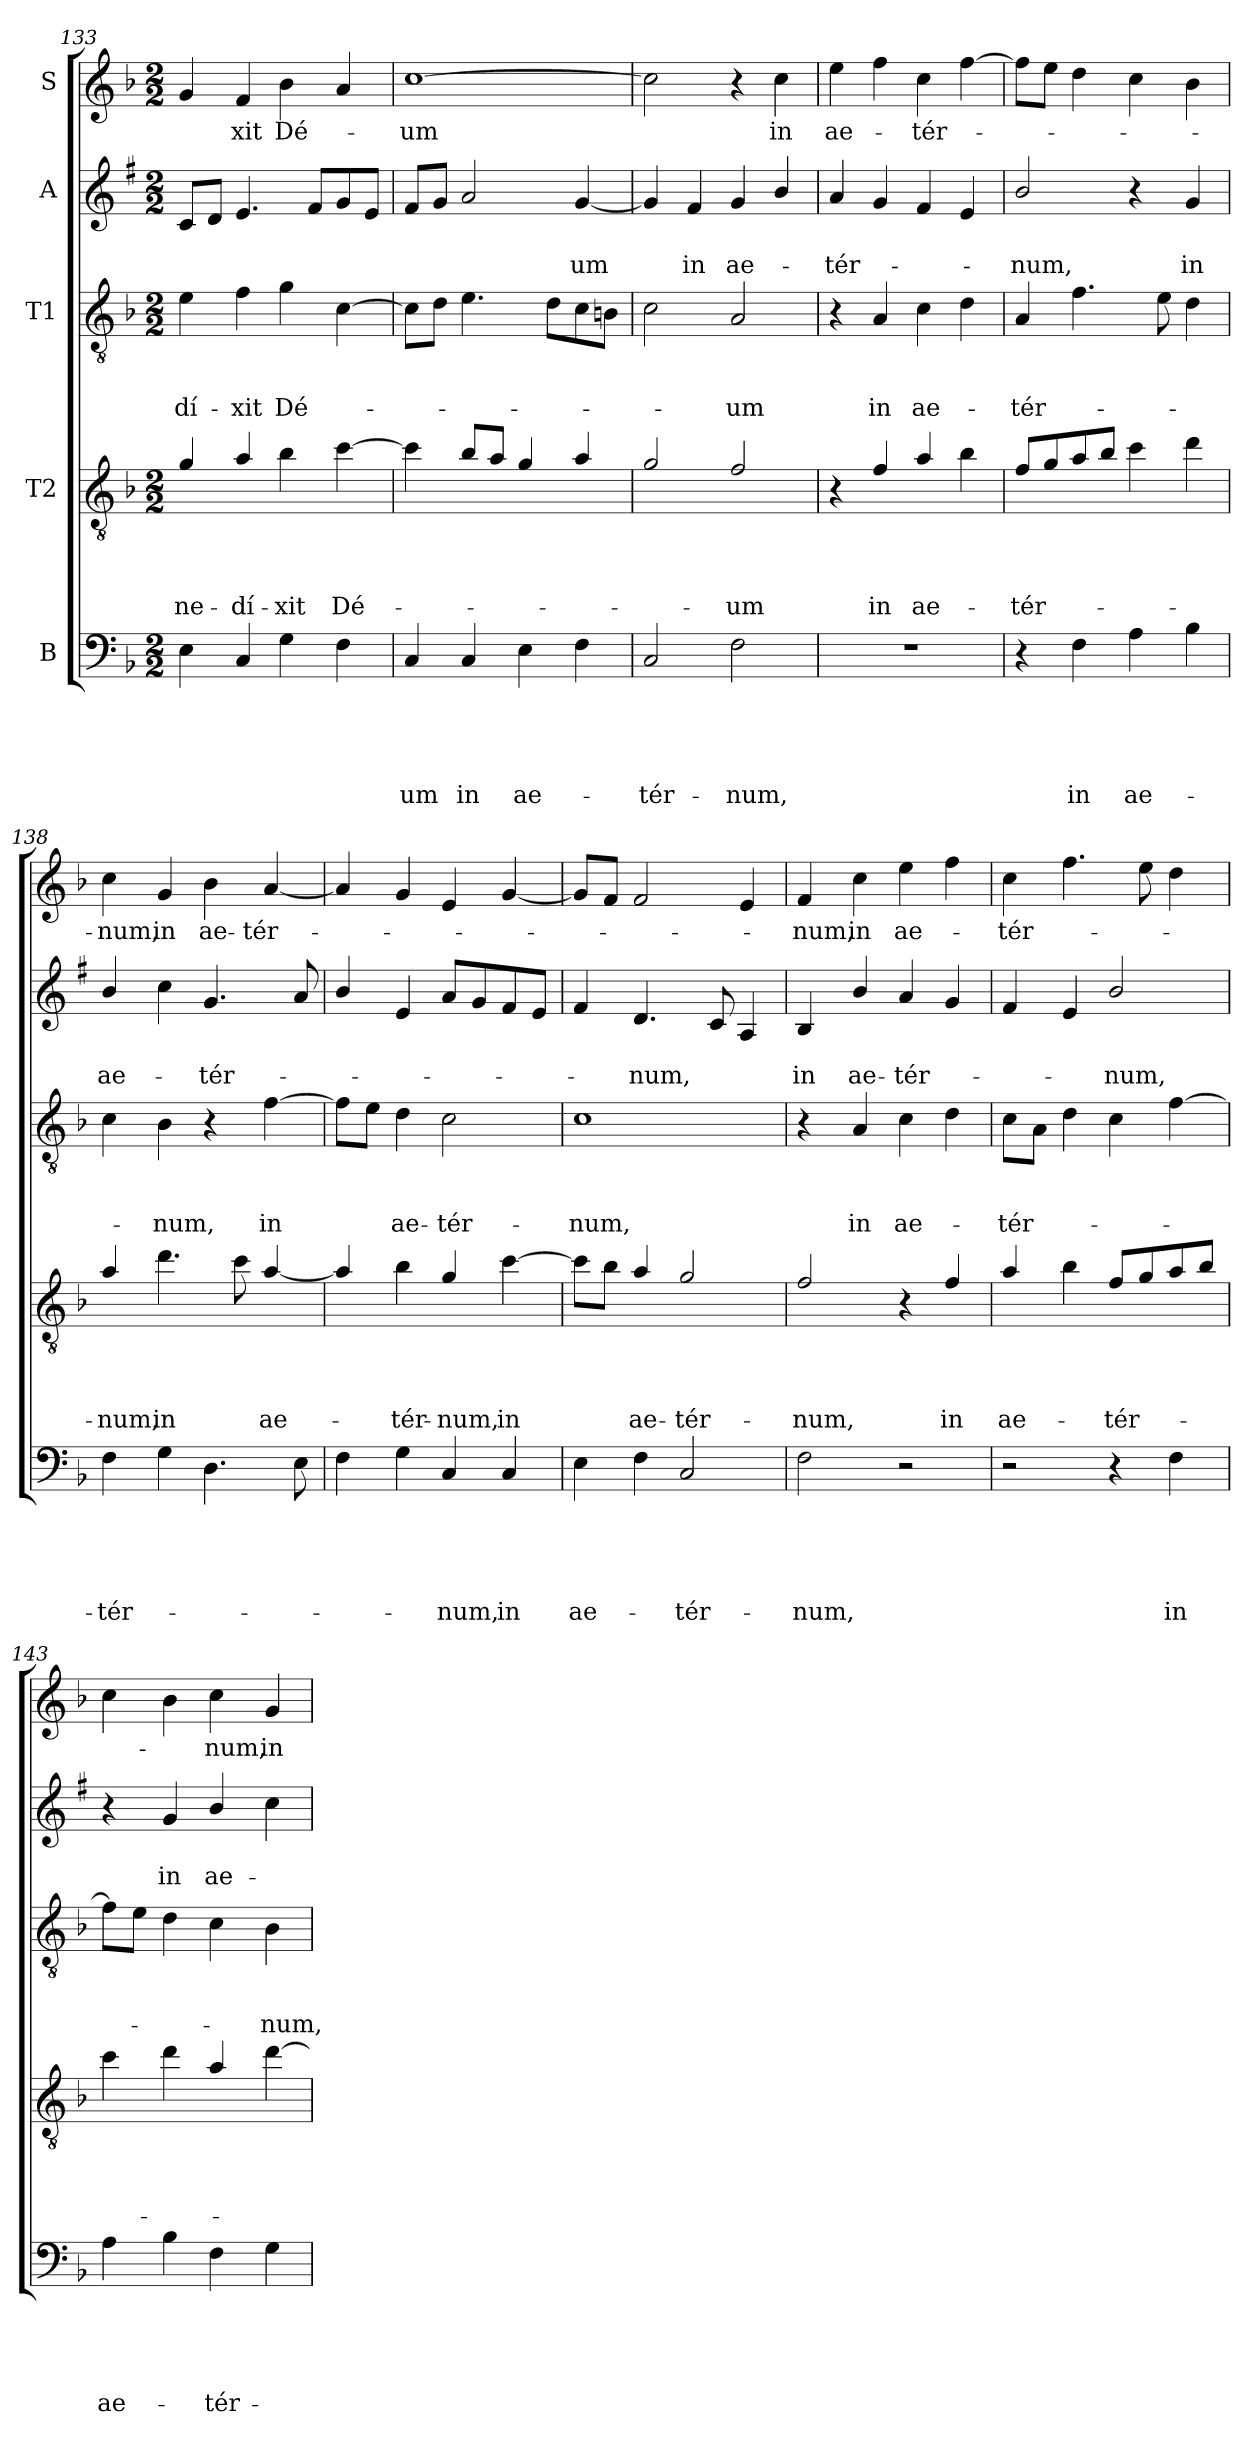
**kern	**text	**text	**text	**text	**text	**kern	**text	**text	**text	**text	**kern	**text	**text	**text	**kern	**text	**text	**kern	**text
*part5	*part5	*part5	*part5	*part5	*part5	*part4	*part4	*part4	*part4	*part4	*part3	*part3	*part3	*part3	*part2	*part2	*part2	*part1	*part1
*staff5	*staff5	*staff5	*staff5	*staff5	*staff5	*staff4	*staff4	*staff4	*staff4	*staff4	*staff3	*staff3	*staff3	*staff3	*staff2	*staff2	*staff2	*staff1	*staff1
*I"B	*	*	*	*	*	*I"T2	*	*	*	*	*I"T1	*	*	*	*I"A	*	*	*I"S	*
!!LO:PB:g=z
*clefF4	*	*	*	*	*	*clefGv2	*	*	*	*	*clefGv2	*	*	*	*clefG2	*	*	*clefG2	*
*	*	*	*	*	*	*ITrd8c14	*	*	*	*	*	*	*	*	*ITrd1c2	*	*	*	*
*k[b-]	*	*	*	*	*	*k[b-]	*	*	*	*	*k[b-]	*	*	*	*k[b-]	*	*	*k[b-]	*
*F:	*	*	*	*	*	*F:	*	*	*	*	*F:	*	*	*	*F:	*	*	*F:	*
*M2/2	*	*	*	*	*	*M2/2	*	*	*	*	*M2/2	*	*	*	*M2/2	*	*	*M2/2	*
=133	=133	=133	=133	=133	=133	=133	=133	=133	=133	=133	=133	=133	=133	=133	=133	=133	=133	=133	=133
!	!	!	!	!	!	!	!	!	!	!LO:LY:b	!	!	!	!LO:LY:b	!	!	!	!	!
4E\	.	.	.	.	.	4G/	.	.	.	-ne-	4e\	.	.	-dí-	8B-/L	.	.	4g/	.
.	.	.	.	.	.	.	.	.	.	.	.	.	.	.	8c/J	.	.	.	.
!	!	!	!	!	!	!	!	!	!	!LO:LY:b	!	!	!	!LO:LY:b	!	!	!	!	!LO:LY:b
4C/	.	.	.	.	.	4A/	.	.	.	-dí-	4f\	.	.	-xit	4.d/	.	.	4f/	-xit
!	!	!	!	!	!	!	!	!	!	!LO:LY:b	!	!	!	!LO:LY:b	!	!	!	!	!LO:LY:b
4G\	.	.	.	.	.	4B-\	.	.	.	-xit	4g\	.	.	Dé-	.	.	.	4b-\	Dé-
.	.	.	.	.	.	.	.	.	.	.	.	.	.	.	8e/L	.	.	.	.
!	!	!	!	!	!	!	!	!	!	!LO:LY:b	!	!	!	!	!	!	!	!	!
4F\	.	.	.	.	.	[4c\	.	.	.	Dé-	[4c\	.	.	.	8f/	.	.	4a/	.
.	.	.	.	.	.	.	.	.	.	.	.	.	.	.	8d/J	.	.	.	.
=134	=134	=134	=134	=134	=134	=134	=134	=134	=134	=134	=134	=134	=134	=134	=134	=134	=134	=134	=134
!	!	!	!	!	!LO:LY:b	!	!	!	!	!	!	!	!	!	!	!	!	!	!LO:LY:b
4C/	.	.	.	.	-um	4c\]	.	.	.	.	8c\L]	.	.	.	8e/L	.	.	[1cc	-um
.	.	.	.	.	.	.	.	.	.	.	8d\J	.	.	.	8f/J	.	.	.	.
!	!	!	!	!	!LO:LY:b	!	!	!	!	!	!	!	!	!	!	!	!	!	!
4C/	.	.	.	.	in	8B-/L	.	.	.	.	4.e\	.	.	.	2g/	.	.	.	.
.	.	.	.	.	.	8A/J	.	.	.	.	.	.	.	.	.	.	.	.	.
!	!	!	!	!	!LO:LY:b	!	!	!	!	!	!	!	!	!	!	!	!	!	!
4E\	.	.	.	.	ae-	4G/	.	.	.	.	.	.	.	.	.	.	.	.	.
.	.	.	.	.	.	.	.	.	.	.	8d\L	.	.	.	.	.	.	.	.
!	!	!	!	!	!	!	!	!	!	!	!	!	!	!	!	!	!LO:LY:b	!	!
4F\	.	.	.	.	.	4A/	.	.	.	.	8c\	.	.	.	[4f/	.	-um	.	.
.	.	.	.	.	.	.	.	.	.	.	8Bni\J	.	.	.	.	.	.	.	.
=135	=135	=135	=135	=135	=135	=135	=135	=135	=135	=135	=135	=135	=135	=135	=135	=135	=135	=135	=135
!	!	!	!	!	!LO:LY:b	!	!	!	!	!	!	!	!	!	!	!	!	!	!
2C/	.	.	.	.	-tér-	2G/	.	.	.	.	2c\	.	.	.	4f/]	.	.	2cc\]	.
!	!	!	!	!	!	!	!	!	!	!	!	!	!	!	!	!	!LO:LY:b	!	!
.	.	.	.	.	.	.	.	.	.	.	.	.	.	.	4e/	.	in	.	.
!	!	!	!	!	!LO:LY:b	!	!	!	!	!LO:LY:b	!	!	!	!LO:LY:b	!	!	!LO:LY:b	!	!
2F\	.	.	.	.	-num,	2F/	.	.	.	-um	2A/	.	.	-um	4f/	.	ae-	4r	.
!	!	!	!	!	!	!	!	!	!	!	!	!	!	!	!	!	!	!	!LO:LY:b
.	.	.	.	.	.	.	.	.	.	.	.	.	.	.	4a/	.	.	4cc\	in
=136	=136	=136	=136	=136	=136	=136	=136	=136	=136	=136	=136	=136	=136	=136	=136	=136	=136	=136	=136
!	!	!	!	!	!	!	!	!	!	!	!	!	!	!	!	!	!LO:LY:b	!	!LO:LY:b
1r	.	.	.	.	.	4r	.	.	.	.	4r	.	.	.	4g/	.	-tér-	4ee\	ae-
!	!	!	!	!	!	!	!	!	!	!LO:LY:b	!	!	!	!LO:LY:b	!	!	!	!	!
.	.	.	.	.	.	4F/	.	.	.	in	4A/	.	.	in	4f/	.	.	4ff\	.
!	!	!	!	!	!	!	!	!	!	!LO:LY:b	!	!	!	!LO:LY:b	!	!	!	!	!LO:LY:b
.	.	.	.	.	.	4A/	.	.	.	ae-	4c\	.	.	ae-	4e/	.	.	4cc\	-tér-
.	.	.	.	.	.	4B-\	.	.	.	.	4d\	.	.	.	4d/	.	.	[4ff\	.
=137	=137	=137	=137	=137	=137	=137	=137	=137	=137	=137	=137	=137	=137	=137	=137	=137	=137	=137	=137
!	!	!	!	!	!	!	!	!	!	!LO:LY:b	!	!	!	!LO:LY:b	!	!	!LO:LY:b	!	!
4r	.	.	.	.	.	8F/L	.	.	.	-tér-	4A/	.	.	-tér-	2a/	.	-num,	8ff\L]	.
.	.	.	.	.	.	8G/	.	.	.	.	.	.	.	.	.	.	.	8ee\J	.
!	!	!	!	!	!LO:LY:b	!	!	!	!	!	!	!	!	!	!	!	!	!	!
4F\	.	.	.	.	in	8A/	.	.	.	.	4.f\	.	.	.	.	.	.	4dd\	.
.	.	.	.	.	.	8B-/J	.	.	.	.	.	.	.	.	.	.	.	.	.
!	!	!	!	!	!LO:LY:b	!	!	!	!	!	!	!	!	!	!	!	!	!	!
4A\	.	.	.	.	ae-	4c\	.	.	.	.	.	.	.	.	4r	.	.	4cc\	.
.	.	.	.	.	.	.	.	.	.	.	8e\	.	.	.	.	.	.	.	.
!	!	!	!	!	!	!	!	!	!	!	!	!	!	!	!	!	!LO:LY:b	!	!
4B-\	.	.	.	.	.	4d\	.	.	.	.	4d\	.	.	.	4f/	.	in	4b-\	.
!!LO:LB:g=z
=138	=138	=138	=138	=138	=138	=138	=138	=138	=138	=138	=138	=138	=138	=138	=138	=138	=138	=138	=138
!	!	!	!	!	!LO:LY:b	!	!	!	!	!LO:LY:b	!	!	!	!	!	!	!LO:LY:b	!	!LO:LY:b
4F\	.	.	.	.	-tér-	4A/	.	.	.	-num,	4c\	.	.	.	4a/	.	ae-	4cc\	-num,
!	!	!	!	!	!	!	!	!	!	!LO:LY:b	!	!	!	!LO:LY:b	!	!	!	!	!LO:LY:b
4G\	.	.	.	.	.	4.d\	.	.	.	in	4B-\	.	.	-num,	4b-\	.	.	4g/	in
!	!	!	!	!	!	!	!	!	!	!	!	!	!	!	!	!	!LO:LY:b	!	!LO:LY:b
4.D\	.	.	.	.	.	.	.	.	.	.	4r	.	.	.	4.f/	.	-tér-	4b-\	ae-
.	.	.	.	.	.	8c\	.	.	.	.	.	.	.	.	.	.	.	.	.
!	!	!	!	!	!	!	!	!	!	!LO:LY:b	!	!	!	!LO:LY:b	!	!	!	!	!LO:LY:b
.	.	.	.	.	.	[4A/	.	.	.	ae-	[4f\	.	.	in	.	.	.	[4a/	-tér-
8E\	.	.	.	.	.	.	.	.	.	.	.	.	.	.	8g/	.	.	.	.
=139	=139	=139	=139	=139	=139	=139	=139	=139	=139	=139	=139	=139	=139	=139	=139	=139	=139	=139	=139
4F\	.	.	.	.	.	4A/]	.	.	.	.	8f\L]	.	.	.	4a/	.	.	4a/]	.
.	.	.	.	.	.	.	.	.	.	.	8e\J	.	.	.	.	.	.	.	.
!	!	!	!	!	!	!	!	!	!	!LO:LY:b	!	!	!	!LO:LY:b	!	!	!	!	!
4G\	.	.	.	.	.	4B-\	.	.	.	-tér-	4d\	.	.	ae-	4d/	.	.	4g/	.
!	!	!	!	!	!LO:LY:b	!	!	!	!	!LO:LY:b	!	!	!	!LO:LY:b	!	!	!	!	!
4C/	.	.	.	.	-num,	4G/	.	.	.	-num,	2c\	.	.	-tér-	8g/L	.	.	4e/	.
.	.	.	.	.	.	.	.	.	.	.	.	.	.	.	8f/	.	.	.	.
!	!	!	!	!	!LO:LY:b	!	!	!	!	!LO:LY:b	!	!	!	!	!	!	!	!	!
4C/	.	.	.	.	in	[4c\	.	.	.	in	.	.	.	.	8e/	.	.	[4g/	.
.	.	.	.	.	.	.	.	.	.	.	.	.	.	.	8d/J	.	.	.	.
=140	=140	=140	=140	=140	=140	=140	=140	=140	=140	=140	=140	=140	=140	=140	=140	=140	=140	=140	=140
!	!	!	!	!	!LO:LY:b	!	!	!	!	!	!	!	!	!LO:LY:b	!	!	!	!	!
4E\	.	.	.	.	ae-	8c\L]	.	.	.	.	1c	.	.	-num,	4e/	.	.	8g/L]	.
.	.	.	.	.	.	8B-\J	.	.	.	.	.	.	.	.	.	.	.	8f/J	.
!	!	!	!	!	!	!	!	!	!	!LO:LY:b	!	!	!	!	!	!	!LO:LY:b	!	!
4F\	.	.	.	.	.	4A/	.	.	.	ae-	.	.	.	.	4.c/	.	-num,	2f/	.
!	!	!	!	!	!LO:LY:b	!	!	!	!	!LO:LY:b	!	!	!	!	!	!	!	!	!
2C/	.	.	.	.	-tér-	2G/	.	.	.	-tér-	.	.	.	.	.	.	.	.	.
.	.	.	.	.	.	.	.	.	.	.	.	.	.	.	8B-/	.	.	.	.
.	.	.	.	.	.	.	.	.	.	.	.	.	.	.	4G/	.	.	4e/	.
=141	=141	=141	=141	=141	=141	=141	=141	=141	=141	=141	=141	=141	=141	=141	=141	=141	=141	=141	=141
!	!	!	!	!	!LO:LY:b	!	!	!	!	!LO:LY:b	!	!	!	!	!	!	!LO:LY:b	!	!LO:LY:b
2F\	.	.	.	.	-num,	2F/	.	.	.	-num,	4r	.	.	.	4A/	.	in	4f/	-num,
!	!	!	!	!	!	!	!	!	!	!	!	!	!	!LO:LY:b	!	!	!LO:LY:b	!	!LO:LY:b
.	.	.	.	.	.	.	.	.	.	.	4A/	.	.	in	4a/	.	ae-	4cc\	in
!	!	!	!	!	!	!	!	!	!	!	!	!	!	!LO:LY:b	!	!	!LO:LY:b	!	!LO:LY:b
2r	.	.	.	.	.	4r	.	.	.	.	4c\	.	.	ae-	4g/	.	-tér-	4ee\	ae-
!	!	!	!	!	!	!	!	!	!	!LO:LY:b	!	!	!	!	!	!	!	!	!
.	.	.	.	.	.	4F/	.	.	.	in	4d\	.	.	.	4f/	.	.	4ff\	.
=142	=142	=142	=142	=142	=142	=142	=142	=142	=142	=142	=142	=142	=142	=142	=142	=142	=142	=142	=142
!	!	!	!	!	!	!	!	!	!	!LO:LY:b	!	!	!	!LO:LY:b	!	!	!	!	!LO:LY:b
2r	.	.	.	.	.	4A/	.	.	.	ae-	8c\L	.	.	-tér-	4e/	.	.	4cc\	-tér-
.	.	.	.	.	.	.	.	.	.	.	8A\J	.	.	.	.	.	.	.	.
.	.	.	.	.	.	4B-\	.	.	.	.	4d\	.	.	.	4d/	.	.	4.ff\	.
!	!	!	!	!	!	!	!	!	!	!LO:LY:b	!	!	!	!	!	!	!LO:LY:b	!	!
4r	.	.	.	.	.	8F/L	.	.	.	-tér-	4c\	.	.	.	2a/	.	-num,	.	.
.	.	.	.	.	.	8G/	.	.	.	.	.	.	.	.	.	.	.	8ee\	.
!	!	!	!	!	!LO:LY:b	!	!	!	!	!	!	!	!	!	!	!	!	!	!
4F\	.	.	.	.	in	8A/	.	.	.	.	[4f\	.	.	.	.	.	.	4dd\	.
.	.	.	.	.	.	8B-/J	.	.	.	.	.	.	.	.	.	.	.	.	.
!!LO:PB:g=z
=143	=143	=143	=143	=143	=143	=143	=143	=143	=143	=143	=143	=143	=143	=143	=143	=143	=143	=143	=143
!	!	!	!	!	!LO:LY:b	!	!	!	!	!	!	!	!	!	!	!	!	!	!
4A\	.	.	.	.	ae-	4c\	.	.	.	.	8f\L]	.	.	.	4r	.	.	4cc\	.
.	.	.	.	.	.	.	.	.	.	.	8e\J	.	.	.	.	.	.	.	.
!	!	!	!	!	!	!	!	!	!	!	!	!	!	!	!	!	!LO:LY:b	!	!
4B-\	.	.	.	.	.	4d\	.	.	.	.	4d\	.	.	.	4f/	.	in	4b-\	.
!	!	!	!	!	!LO:LY:b	!	!	!	!	!	!	!	!	!	!	!	!LO:LY:b	!	!LO:LY:b
4F\	.	.	.	.	-tér-	4A/	.	.	.	.	4c\	.	.	.	4a/	.	ae-	4cc\	-num,
!	!	!	!	!	!	!	!	!	!	!	!	!	!	!LO:LY:b	!	!	!	!	!LO:LY:b
4G\	.	.	.	.	.	[4d\	.	.	.	.	4B-\	.	.	-num,	4b-\	.	.	4g/	in
=	=	=	=	=	=	=	=	=	=	=	=	=	=	=	=	=	=	=	=
*-	*-	*-	*-	*-	*-	*-	*-	*-	*-	*-	*-	*-	*-	*-	*-	*-	*-	*-	*-
